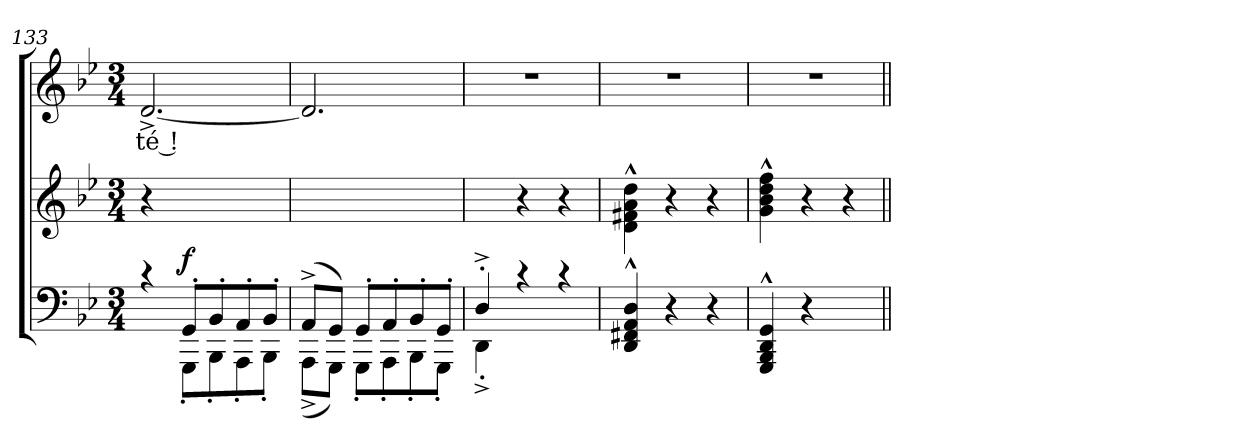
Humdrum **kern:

**kern	**dynam	**kern	**kern	**text
*part3	*part3	*part2	*part1	*part1
*staff3	*staff3	*staff2	*staff1	*staff1
*clefF4	*	*clefG2	*clefG2	*
*k[b-e-]	*	*k[b-e-]	*k[b-e-]	*
*B-:	*	*B-:	*B-:	*
*M3/4	*	*M3/4	*M3/4	*
=133	=133	=133	=133	=133
*^	*	*	*	*
!	!	!	!	!	!LO:LY:b
4rc	4ryy	.	4r	[2.d^>/	-té !
!	!	!LO:DY:a	!	!	!
8GG'>/L	8GGG'<\L	f	2ryy	.	.
8BB-'>/	8BBB-'<\	.	.	.	.
8AA'>/	8AAA'<\	.	.	.	.
8BB-'>/J	8BBB-'<\J	.	.	.	.
=134	=134	=134	=134	=134	=134
(>8AA^>/L	(<8AAA^<\L	.	2.ryy	2.d/]	.
8GG/J)	8GGG\J)	.	.	.	.
8GG'>/L	8GGG'<\L	.	.	.	.
8AA'>/	8AAA'<\	.	.	.	.
8BB-'>/	8BBB-'<\	.	.	.	.
8GG'>/J	8GGG'<\J	.	.	.	.
=135	=135	=135	=135	=135	=135
4D^>'>/	4DD^<'<\	.	4ryy	2.r	.
4rc	2ryy	.	4r	.	.
4rc	.	.	4r	.	.
*v	*v	*	*	*	*
=136	=136	=136	=136	=136
4DD/^^< 4FF#X/^^< 4AA/^^< 4D/^^<	.	4d\^^> 4f#X\^^> 4a\^^> 4dd\^^>	2.r	.
4r	.	4r	.	.
4r	.	4r	.	.
=137	=137	=137	=137	=137
4GGG/^^< 4BBB-/^^< 4DD/^^< 4GG/^^<	.	4g\^^> 4b-\^^> 4dd\^^> 4ff\^^>	2.r	.
4r	.	4r	.	.
4ryy	.	4r	.	.
=||	=||	=||	=||	=||
*-	*-	*-	*-	*-
